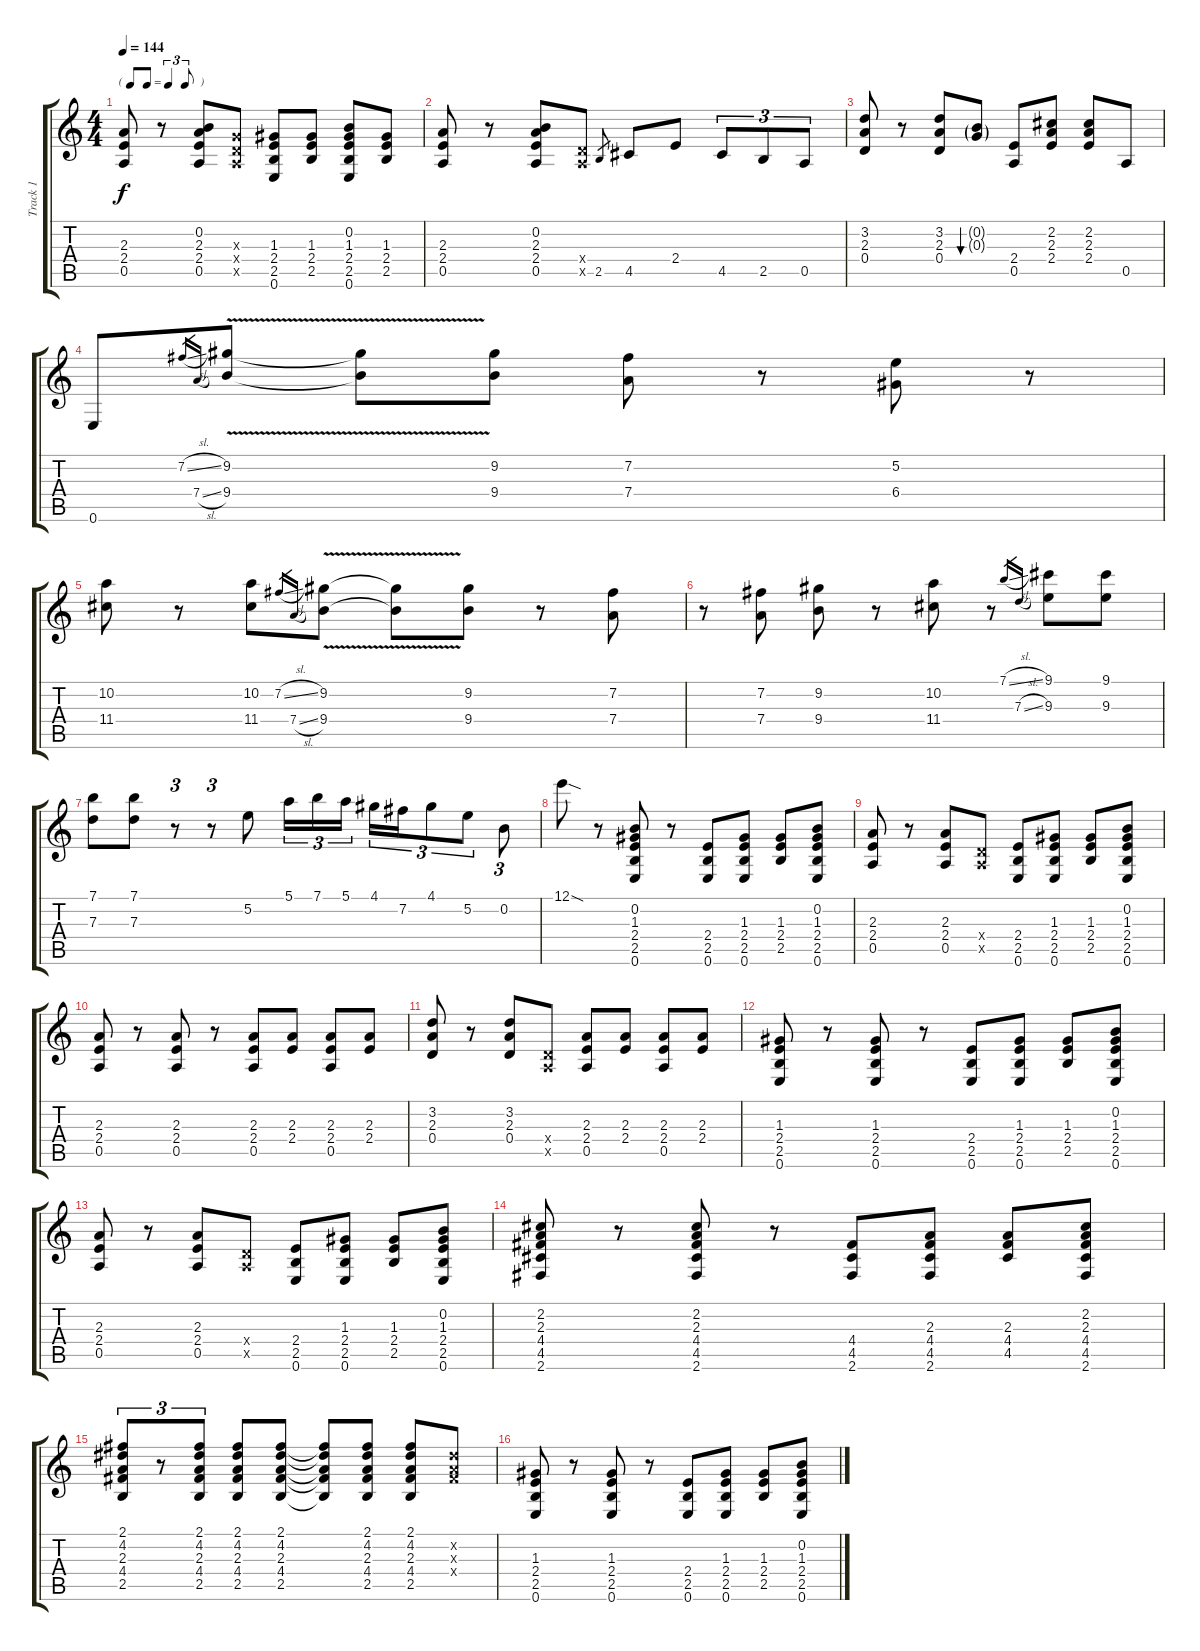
\track ("Track 1" "Track 1") {instrument acousticguitarsteel}
\staff {score tabs}
\tuning (E4 B3 G3 D3 A2 E2) {hide}
\ts (4 4)
\tf triplet8th
\tempo 144
\clef g2
\ks c
(2.3 2.4 0.5).8{dy f} r.8 (0.2 2.3 2.4 0.5).8 (0.3{x} 0.4{x} 0.5{x}).8 (1.3 2.4 2.5 0.6).8 (1.3 2.4 2.5).8 (0.2 1.3 2.4 2.5 0.6).8 (1.3 2.4 2.5).8 |
(2.3 2.4 0.5).8 r.8 (0.2 2.3 2.4 0.5).8 (0.4{x} 0.5{x}).8 2.5.8{gr} 4.5.8 2.4.8 4.5.8{tu (3 2)} 2.5.8{tu (3 2)} 0.5.8{tu (3 2)} |
(3.2 2.3 0.4).8 r.8 (3.2 2.3 0.4).8 (0.2{g} 0.3{g}).8{bu 480} (2.4 0.5).8 (2.2 2.3 2.4).8 (2.2 2.3 2.4).8 0.5.8 |
0.6.8 7.2{sl}.16{gr} 7.4{sl}.16{gr} (9.2{v} 9.4{v}).8 (9.2{t} 9.4{t}).8 (9.2 9.4).8 (7.2 7.4).8 r.8 (5.2 6.4).8 r.8 |
(10.2 11.4).8 r.8 (10.2 11.4).8 7.2{sl}.16{gr} 7.4{sl}.16{gr} (9.2{v} 9.4{v}).8 (9.2{t} 9.4{t}).8 (9.2 9.4).8 r.8 (7.2 7.4).8 |
r.8 (7.2 7.4).8 (9.2 9.4).8 r.8 (10.2 11.4).8 r.8 7.1{sl}.16{gr} 7.3{sl}.16{gr} (9.1 9.3).8 (9.1 9.3).8 |
(7.1 7.3).8 (7.1 7.3).8 r.8{tu (3 2)} r.8{tu (3 2)} 5.2.8 5.1.16{tu (3 2)} 7.1.16{tu (3 2)} 5.1.16{tu (3 2) beam splitsecondary} 4.1.16{tu (3 2)} 7.2.16{tu (3 2)} 4.1.8{tu (3 2)} 5.2.8{tu (3 2)} 0.2.8{tu (3 2)} |
12.1{sod}.8 r.8 (0.2 1.3 2.4 2.5 0.6).8 r.8 (2.4 2.5 0.6).8 (1.3 2.4 2.5 0.6).8 (1.3 2.4 2.5).8 (0.2 1.3 2.4 2.5 0.6).8 |
(2.3 2.4 0.5).8 r.8 (2.3 2.4 0.5).8 (0.4{x} 0.5{x}).8 (2.4 2.5 0.6).8 (1.3 2.4 2.5 0.6).8 (1.3 2.4 2.5).8 (0.2 1.3 2.4 2.5 0.6).8 |
(2.3 2.4 0.5).8 r.8 (2.3 2.4 0.5).8 r.8 (2.3 2.4 0.5).8 (2.3 2.4).8 (2.3 2.4 0.5).8 (2.3 2.4).8 |
(3.2 2.3 0.4).8 r.8 (3.2 2.3 0.4).8 (0.4{x} 0.5{x}).8 (2.3 2.4 0.5).8 (2.3 2.4).8 (2.3 2.4 0.5).8 (2.3 2.4).8 |
(1.3 2.4 2.5 0.6).8 r.8 (1.3 2.4 2.5 0.6).8 r.8 (2.4 2.5 0.6).8 (1.3 2.4 2.5 0.6).8 (1.3 2.4 2.5).8 (0.2 1.3 2.4 2.5 0.6).8 |
(2.3 2.4 0.5).8 r.8 (2.3 2.4 0.5).8 (0.4{x} 0.5{x}).8 (2.4 2.5 0.6).8 (1.3 2.4 2.5 0.6).8 (1.3 2.4 2.5).8 (0.2 1.3 2.4 2.5 0.6).8 |
(2.2 2.3 4.4 4.5 2.6).8 r.8 (2.2 2.3 4.4 4.5 2.6).8 r.8 (4.4 4.5 2.6).8 (2.3 4.4 4.5 2.6).8 (2.3 4.4 4.5).8 (2.2 2.3 4.4 4.5 2.6).8 |
(2.1 4.2 2.3 4.4 2.5).8{tu (3 2)} r.8{tu (3 2)} (2.1 4.2 2.3 4.4 2.5).8{tu (3 2)} (2.1 4.2 2.3 4.4 2.5).8 (2.1 4.2 2.3 4.4 2.5).8 (2.1{t} 4.2{t} 2.3{t} 4.4{t} 2.5{t}).8 (2.1 4.2 2.3 4.4 2.5).8 (2.1 4.2 2.3 4.4 2.5).8 (4.2{x} 2.3{x} 4.4{x}).8 |
(1.3 2.4 2.5 0.6).8 r.8 (1.3 2.4 2.5 0.6).8 r.8 (2.4 2.5 0.6).8 (1.3 2.4 2.5 0.6).8 (1.3 2.4 2.5).8 (0.2 1.3 2.4 2.5 0.6).8
